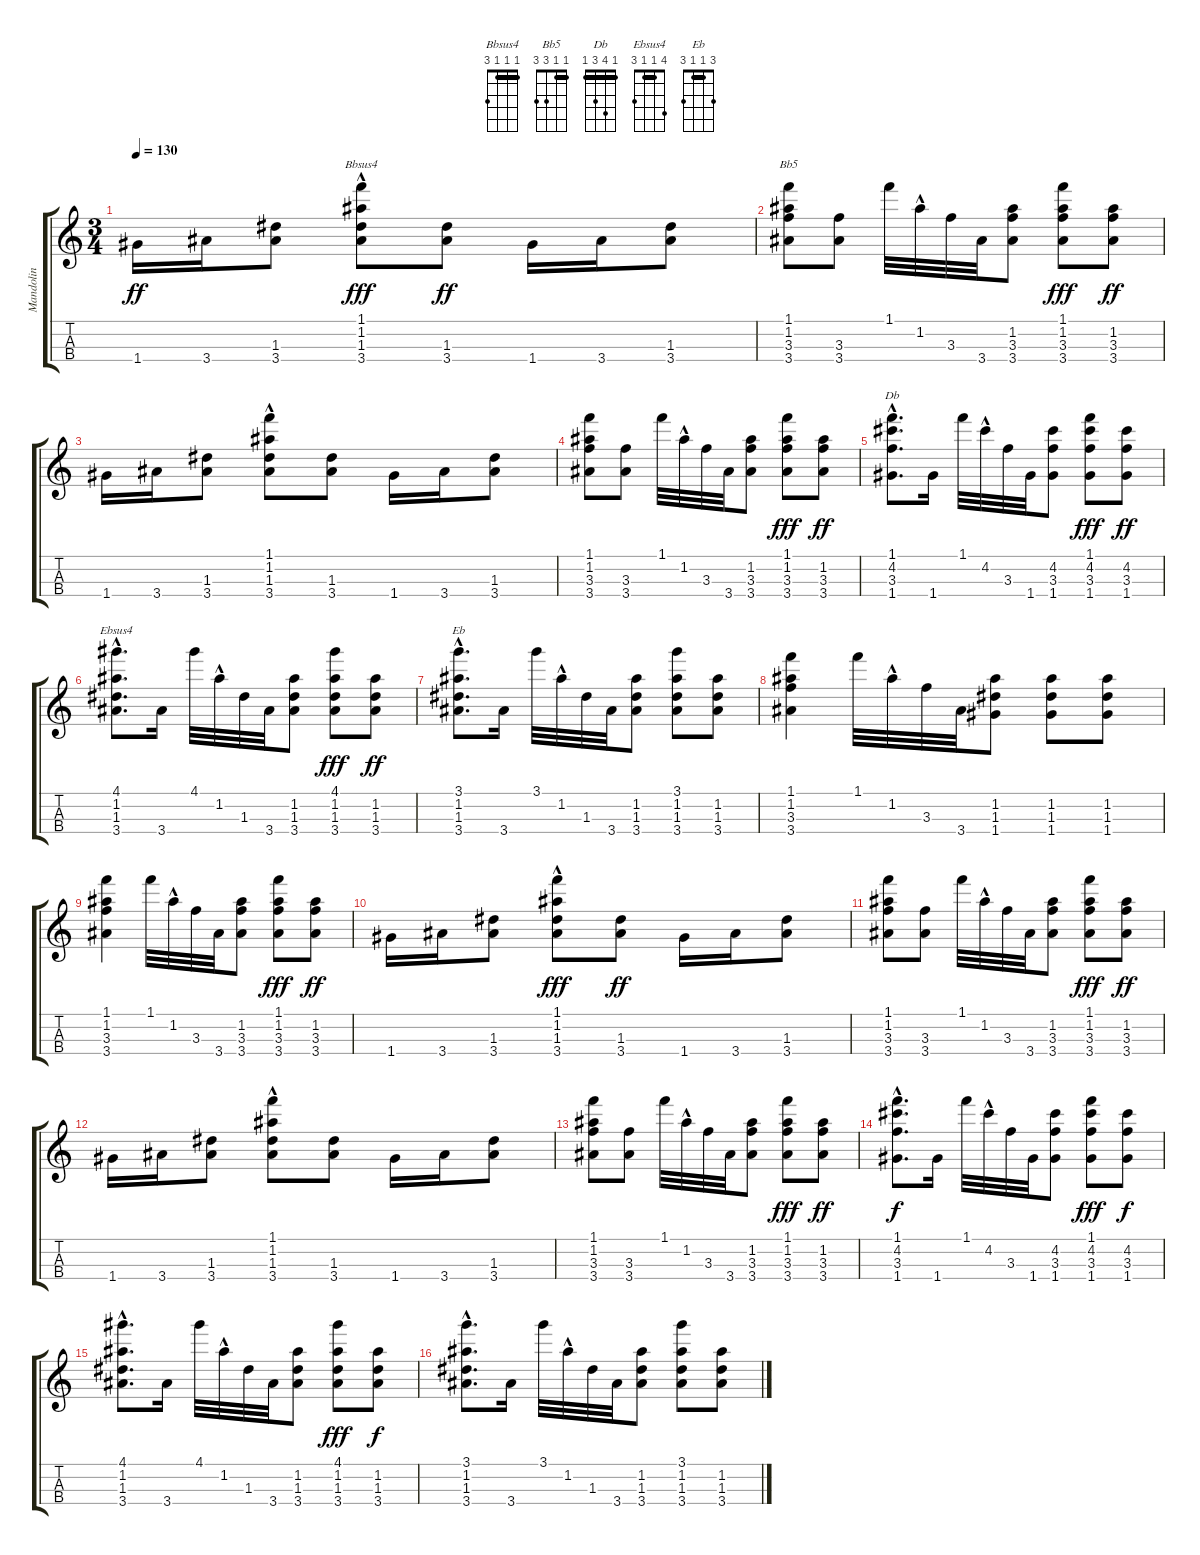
\track ("Mandolin" "Mandolin") {instrument electricguitarmuted}
\staff {score tabs}
\tuning (E5 A4 D4 G3) {hide}
\chord ("Bbsus4" 1 1 1 3) {barre 1}
\chord ("Bb5" 1 1 3 3) {barre 1}
\chord ("Db" 1 4 3 1) {barre 1}
\chord ("Ebsus4" 4 1 1 3) {barre 1}
\chord ("Eb" 3 1 1 3) {barre 1}
\ts (3 4)
\tempo 130
\clef g2
\ks c
1.4.16{dy ff} 3.4.16 (1.3 3.4).8 (1.1{hac} 1.2 1.3 3.4).8{ch "Bbsus4" dy fff} (1.3 3.4).8{dy ff} 1.4.16 3.4.16 (1.3 3.4).8 |
(1.1 1.2 3.3 3.4).8{ch "Bb5"} (3.3 3.4).8 1.1.32 1.2{hac}.32 3.3.32 3.4.32 (1.2 3.3 3.4).8 (1.1 1.2 3.3 3.4).8{dy fff} (1.2 3.3 3.4).8{dy ff} |
1.4.16 3.4.16 (1.3 3.4).8 (1.1{hac} 1.2 1.3 3.4).8 (1.3 3.4).8 1.4.16 3.4.16 (1.3 3.4).8 |
(1.1 1.2 3.3 3.4).8 (3.3 3.4).8 1.1.32 1.2{hac}.32 3.3.32 3.4.32 (1.2 3.3 3.4).8 (1.1 1.2 3.3 3.4).8{dy fff} (1.2 3.3 3.4).8{dy ff} |
(1.1{hac} 4.2{hac} 3.3{hac} 1.4{hac}).8{d ch "Db"} 1.4.16 1.1.32 4.2{hac}.32 3.3.32 1.4.32 (4.2 3.3 1.4).8 (1.1 4.2 3.3 1.4).8{dy fff} (4.2 3.3 1.4).8{dy ff} |
(4.1{hac} 1.2{hac} 1.3{hac} 3.4{hac}).8{d ch "Ebsus4"} 3.4.16 4.1.32 1.2{hac}.32 1.3.32 3.4.32 (1.2 1.3 3.4).8 (4.1 1.2 1.3 3.4).8{dy fff} (1.2 1.3 3.4).8{dy ff} |
(3.1{hac} 1.2{hac} 1.3{hac} 3.4{hac}).8{d ch "Eb"} 3.4.16 3.1.32 1.2{hac}.32 1.3.32 3.4.32 (1.2 1.3 3.4).8 (3.1 1.2 1.3 3.4).8 (1.2 1.3 3.4).8 |
(1.1 1.2 3.3 3.4).4 1.1.32 1.2{hac}.32 3.3.32 3.4.32 (1.2 1.3 1.4).8 (1.2 1.3 1.4).8 (1.2 1.3 1.4).8 |
(1.1 1.2 3.3 3.4).4 1.1.32 1.2{hac}.32 3.3.32 3.4.32 (1.2 3.3 3.4).8 (1.1 1.2 3.3 3.4).8{dy fff} (1.2 3.3 3.4).8{dy ff} |
1.4.16 3.4.16 (1.3 3.4).8 (1.1{hac} 1.2 1.3 3.4).8{dy fff} (1.3 3.4).8{dy ff} 1.4.16 3.4.16 (1.3 3.4).8 |
(1.1 1.2 3.3 3.4).8 (3.3 3.4).8 1.1.32 1.2{hac}.32 3.3.32 3.4.32 (1.2 3.3 3.4).8 (1.1 1.2 3.3 3.4).8{dy fff} (1.2 3.3 3.4).8{dy ff} |
1.4.16 3.4.16 (1.3 3.4).8 (1.1{hac} 1.2 1.3 3.4).8 (1.3 3.4).8 1.4.16 3.4.16 (1.3 3.4).8 |
(1.1 1.2 3.3 3.4).8 (3.3 3.4).8 1.1.32 1.2{hac}.32 3.3.32 3.4.32 (1.2 3.3 3.4).8 (1.1 1.2 3.3 3.4).8{dy fff} (1.2 3.3 3.4).8{dy ff} |
(1.1{hac} 4.2{hac} 3.3{hac} 1.4{hac}).8{d dy f} 1.4.16 1.1.32 4.2{hac}.32 3.3.32 1.4.32 (4.2 3.3 1.4).8 (1.1 4.2 3.3 1.4).8{dy fff} (4.2 3.3 1.4).8{dy f} |
(4.1{hac} 1.2{hac} 1.3{hac} 3.4{hac}).8{d} 3.4.16 4.1.32 1.2{hac}.32 1.3.32 3.4.32 (1.2 1.3 3.4).8 (4.1 1.2 1.3 3.4).8{dy fff} (1.2 1.3 3.4).8{dy f} |
(3.1{hac} 1.2{hac} 1.3{hac} 3.4{hac}).8{d} 3.4.16 3.1.32 1.2{hac}.32 1.3.32 3.4.32 (1.2 1.3 3.4).8 (3.1 1.2 1.3 3.4).8 (1.2 1.3 3.4).8
